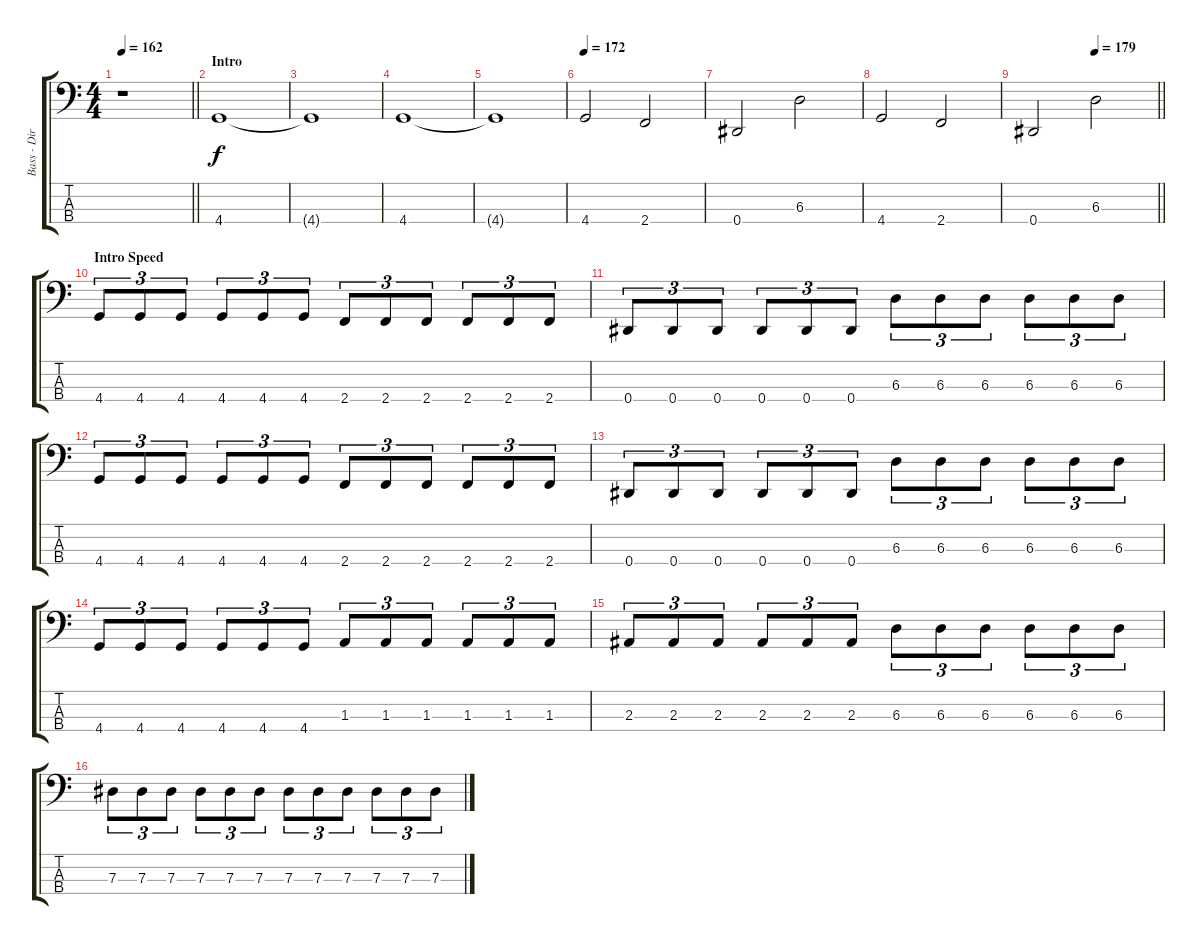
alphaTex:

\track ("Bass - Dirk Schlächter" "Bass - Dir") {instrument electricbassfinger}
\staff {score tabs}
\tuning (Gb2 Db2 Ab1 Eb1) {hide}
\ts (4 4)
\tempo 162
\clef f4
\barLineRight lightlight
\ks c
r.1{dy f instrument electricbassfinger} |
\section ("" "Intro")
4.4.1 |
4.4{t}.1 |
4.4.1 |
4.4{t}.1 |
\tempo 172
4.4.2 2.4.2 |
0.4.2 6.3.2 |
4.4.2 2.4.2 |
\tempo (179 0.5)
\barLineRight lightlight
0.4.2 6.3.2 |
\section ("" "Intro Speed")
4.4.8{tu (3 2)} 4.4.8{tu (3 2)} 4.4.8{tu (3 2)} 4.4.8{tu (3 2)} 4.4.8{tu (3 2)} 4.4.8{tu (3 2)} 2.4.8{tu (3 2)} 2.4.8{tu (3 2)} 2.4.8{tu (3 2)} 2.4.8{tu (3 2)} 2.4.8{tu (3 2)} 2.4.8{tu (3 2)} |
0.4.8{tu (3 2)} 0.4.8{tu (3 2)} 0.4.8{tu (3 2)} 0.4.8{tu (3 2)} 0.4.8{tu (3 2)} 0.4.8{tu (3 2)} 6.3.8{tu (3 2)} 6.3.8{tu (3 2)} 6.3.8{tu (3 2)} 6.3.8{tu (3 2)} 6.3.8{tu (3 2)} 6.3.8{tu (3 2)} |
4.4.8{tu (3 2)} 4.4.8{tu (3 2)} 4.4.8{tu (3 2)} 4.4.8{tu (3 2)} 4.4.8{tu (3 2)} 4.4.8{tu (3 2)} 2.4.8{tu (3 2)} 2.4.8{tu (3 2)} 2.4.8{tu (3 2)} 2.4.8{tu (3 2)} 2.4.8{tu (3 2)} 2.4.8{tu (3 2)} |
0.4.8{tu (3 2)} 0.4.8{tu (3 2)} 0.4.8{tu (3 2)} 0.4.8{tu (3 2)} 0.4.8{tu (3 2)} 0.4.8{tu (3 2)} 6.3.8{tu (3 2)} 6.3.8{tu (3 2)} 6.3.8{tu (3 2)} 6.3.8{tu (3 2)} 6.3.8{tu (3 2)} 6.3.8{tu (3 2)} |
4.4.8{tu (3 2)} 4.4.8{tu (3 2)} 4.4.8{tu (3 2)} 4.4.8{tu (3 2)} 4.4.8{tu (3 2)} 4.4.8{tu (3 2)} 1.3.8{tu (3 2)} 1.3.8{tu (3 2)} 1.3.8{tu (3 2)} 1.3.8{tu (3 2)} 1.3.8{tu (3 2)} 1.3.8{tu (3 2)} |
2.3.8{tu (3 2)} 2.3.8{tu (3 2)} 2.3.8{tu (3 2)} 2.3.8{tu (3 2)} 2.3.8{tu (3 2)} 2.3.8{tu (3 2)} 6.3.8{tu (3 2)} 6.3.8{tu (3 2)} 6.3.8{tu (3 2)} 6.3.8{tu (3 2)} 6.3.8{tu (3 2)} 6.3.8{tu (3 2)} |
7.3.8{tu (3 2)} 7.3.8{tu (3 2)} 7.3.8{tu (3 2)} 7.3.8{tu (3 2)} 7.3.8{tu (3 2)} 7.3.8{tu (3 2)} 7.3.8{tu (3 2)} 7.3.8{tu (3 2)} 7.3.8{tu (3 2)} 7.3.8{tu (3 2)} 7.3.8{tu (3 2)} 7.3.8{tu (3 2)}
